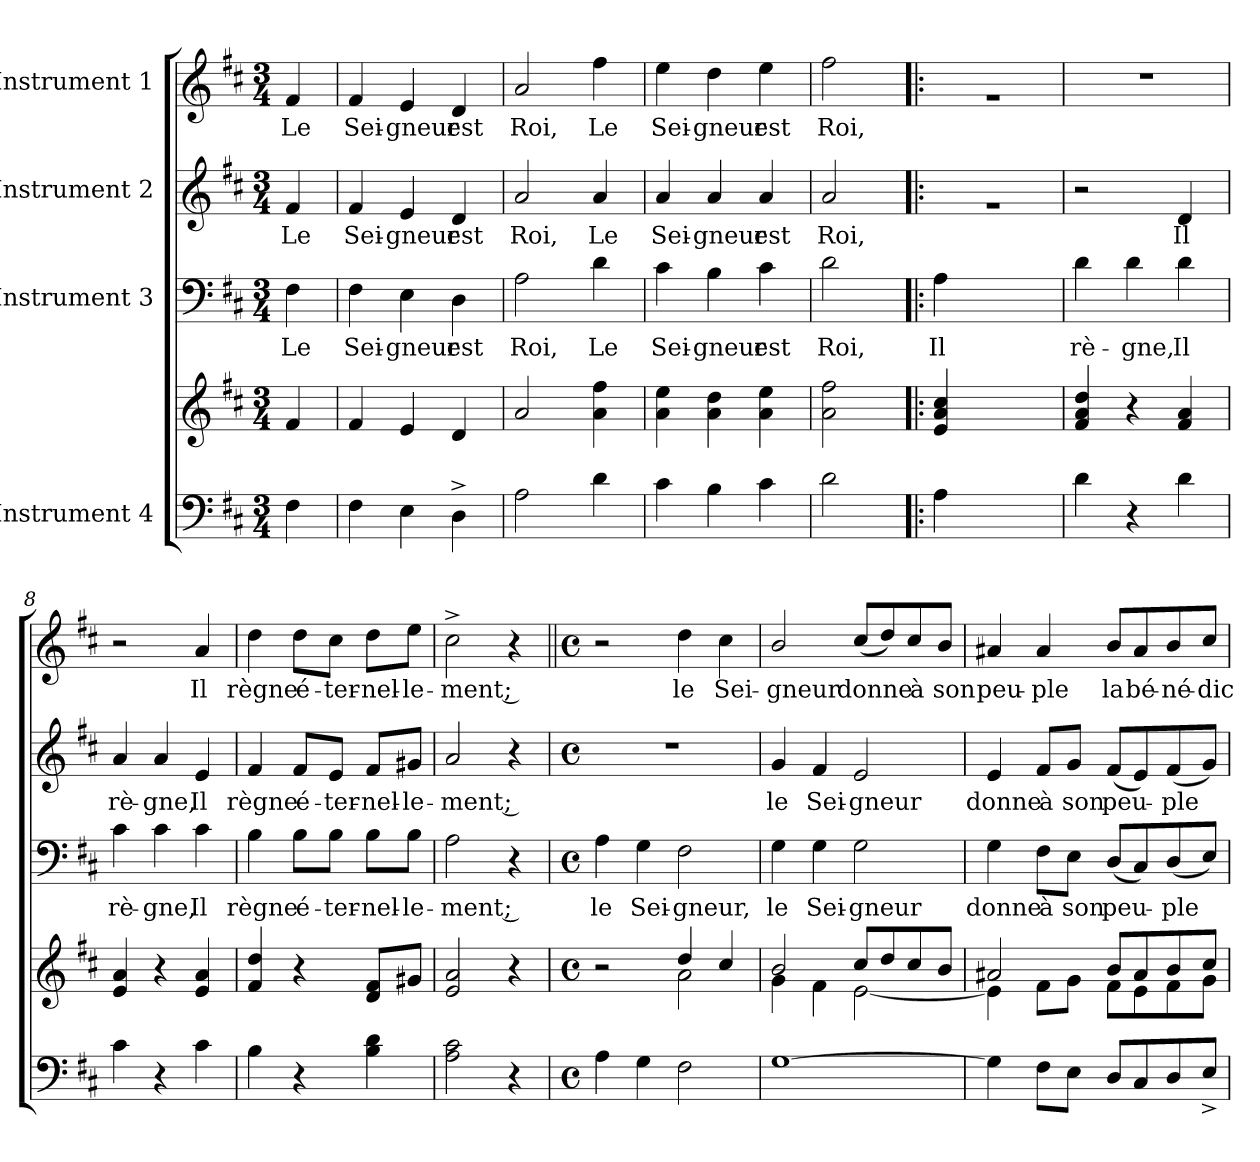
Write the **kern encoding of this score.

**kern	**kern	**kern	**text	**kern	**text	**kern	**text
*part4	*part4	*part3	*part3	*part2	*part2	*part1	*part1
*staff5	*staff4	*staff3	*staff3	*staff2	*staff2	*staff1	*staff1
*I"Instrument 4	*	*I"Instrument 3	*	*I"Instrument 2	*	*I"Instrument 1	*
!!LO:PB:g=z
*stria5	*stria5	*stria5	*	*stria5	*	*stria5	*
*clefF4	*clefG2	*clefF4	*	*clefG2	*	*clefG2	*
*k[f#c#]	*k[f#c#]	*k[f#c#]	*	*k[f#c#]	*	*k[f#c#]	*
*D:	*D:	*D:	*	*D:	*	*D:	*
*M3/4	*M3/4	*M3/4	*	*M3/4	*	*M3/4	*
=1	=1	=1	=1	=1	=1	=1	=1
!	!	!	!LO:LY:b:cj	!	!LO:LY:b:cj	!	!LO:LY:b:cj
4F#\	4f#/	4F#\	Le	4f#/	Le	4f#/	Le
=2	=2	=2	=2	=2	=2	=2	=2
!	!	!	!LO:LY:b	!	!LO:LY:b	!	!LO:LY:b
4F#\	4f#/	4F#\	Sei-	4f#/	Sei-	4f#/	Sei-
!	!	!	!LO:LY:b:cj	!	!LO:LY:b:cj	!	!LO:LY:b:cj
4E\	4e/	4E\	-gneur	4e/	-gneur	4e/	-gneur
!	!	!	!LO:LY:b:cj	!	!LO:LY:b:cj	!	!LO:LY:b:cj
4D^<\	4d/	4D\	est	4d/	est	4d/	est
=3	=3	=3	=3	=3	=3	=3	=3
*^	*^	*	*	*	*	*	*
!	!	!	!	!	!LO:LY:b:cj	!	!LO:LY:b:cj	!	!LO:LY:b:cj
2A\	2ryy	2ryy	2a/	2A\	Roi,	2a/	Roi,	2a/	Roi,
!	!	!	!	!	!LO:LY:b:cj	!	!LO:LY:b:cj	!	!LO:LY:b:cj
4ryy	4d\	4a\ 4ff#\	4ryy	4d\	Le	4a/	Le	4ff#\	Le
=4	=4	=4	=4	=4	=4	=4	=4	=4	=4
!	!	!	!	!	!LO:LY:b	!	!LO:LY:b	!	!LO:LY:b
*v	*v	*	*	*	*	*	*	*	*
*	*v	*v	*	*	*	*	*	*
4c#\	4a\ 4ee\	4c#\	Sei-	4a/	Sei-	4ee\	Sei-
!	!	!	!LO:LY:b:cj	!	!LO:LY:b:cj	!	!LO:LY:b:cj
4B\	4a\ 4dd\	4B\	-gneur	4a/	-gneur	4dd\	-gneur
!	!	!	!LO:LY:b:cj	!	!LO:LY:b:cj	!	!LO:LY:b:cj
4c#\	4a\ 4ee\	4c#\	est	4a/	est	4ee\	est
=5	=5	=5	=5	=5	=5	=5	=5
!	!	!	!LO:LY:b:cj	!	!LO:LY:b:cj	!	!LO:LY:b:cj
2d\	2a\ 2ff#\	2d\	Roi,	2a/	Roi,	2ff#\	Roi,
=6!|:	=6!|:	=6!|:	=6!|:	=6!|:	=6!|:	=6!|:	=6!|:
!	!	!	!LO:LY:b:cj	!LO:N:vis=1	!	!LO:N:vis=1	!
4A\	4a/ 4e/ 4cc#/	4A\	Il	2.ra	.	2.ra	.
2ryy	2ryy	2ryy	.	.	.	.	.
=7	=7	=7	=7	=7	=7	=7	=7
*^	*^	*	*	*	*	*	*
!	!	!	!	!	!LO:LY:b	!	!	!LO:N:vis=1	!
4ryy	4d\	4a/ 4f#/ 4dd/	4ryy	4d\	rè-	2r	.	2.r	.
!	!	!	!	!	!LO:LY:b:cj	!	!	!	!
4r	4ryy	4ryy	4r	4d\	-gne,	.	.	.	.
!	!	!	!	!	!LO:LY:b:cj	!	!LO:LY:b:cj	!	!
4ryy	4d\	4f#/ 4a/	4ryy	4d\	Il	4d/	Il	.	.
=8	=8	=8	=8	=8	=8	=8	=8	=8	=8
!	!	!	!	!	!LO:LY:b	!	!LO:LY:b	!	!
4ryy	4c#\	4e/ 4a/	4ryy	4c#\	rè-	4a/	rè-	2r	.
!	!	!	!	!	!LO:LY:b:cj	!	!LO:LY:b:cj	!	!
4r	4ryy	4ryy	4r	4c#\	-gne,	4a/	-gne,	.	.
!	!	!	!	!	!LO:LY:b:cj	!	!LO:LY:b:cj	!	!LO:LY:b:cj
4ryy	4c#\	4e/ 4a/	4ryy	4c#\	Il	4e/	Il	4a/	Il
=9	=9	=9	=9	=9	=9	=9	=9	=9	=9
!	!	!	!	!	!LO:LY:b:cj	!	!LO:LY:b:cj	!	!LO:LY:b:cj
*v	*v	*	*	*	*	*	*	*	*
*	*v	*v	*	*	*	*	*	*
4B\	4dd/ 4f#/	4B\	règne	4f#/	règne	4dd\	règne
!	!	!	!LO:LY:b	!	!LO:LY:b	!	!LO:LY:b
4r	4r	8B\L	é-	8f#/L	é-	8dd\L	é-
!	!	!	!LO:LY:b:cj	!	!LO:LY:b:cj	!	!LO:LY:b:cj
.	.	8B\J	-ter-	8e/J	-ter-	8cc#\J	-ter-
!	!	!	!LO:LY:b:cj	!	!LO:LY:b:cj	!	!LO:LY:b:cj
4B\ 4d\	8d/ 8f#/L	8B\L	-nel-	8f#/L	-nel-	8dd\L	-nel-
!	!	!	!LO:LY:b:rj	!	!LO:LY:b:rj	!	!LO:LY:b:rj
.	8g#X/J	8B\J	-le-	8g#X/J	-le-	8ee\J	-le-
=10	=10	=10	=10	=10	=10	=10	=10
*^	*^	*	*	*	*	*	*
!	!	!	!	!	!LO:LY:b:cj	!	!LO:LY:b:cj	!	!LO:LY:b:cj
2ryy	2A\ 2c#\	2e/ 2a/	2ryy	2A\	-ment ;	2a/	-ment ;	2cc#^<\	-ment ;
4r	4ryy	4ryy	4r	4r	.	4r	.	4r	.
*v	*v	*	*	*	*	*	*	*	*
!!LO:LB:g=z
=11	=11	=11	=11	=11||	=11	=11||	=11||	=11||
*M4/4	*M4/4	*	*M4/4	*	*M4/4	*	*M4/4	*
*met(c)	*met(c)	*	*met(c)	*	*met(c)	*	*met(c)	*
*^	*	*	*	*	*	*	*	*
!	!	!	!	!	!LO:LY:b:cj	!	!	!	!
*v	*v	*	*	*	*	*	*	*	*
4A\	2ryy	2r	4A\	le	1r	.	2r	.
!	!	!	!	!LO:LY:b	!	!	!	!
4G\	.	.	4G\	Sei-	.	.	.	.
!	!	!	!	!LO:LY:b:cj	!	!	!	!LO:LY:b:cj
2F#\	4dd/	2a\	2F#\	-gneur,	.	.	4dd\	le
!	!	!	!	!	!	!	!	!LO:LY:b:cj
.	4cc#/	.	.	.	.	.	4cc#\	Sei-
=12	=12	=12	=12	=12	=12	=12	=12	=12
!	!	!	!	!LO:LY:b:cj	!	!LO:LY:b:cj	!	!LO:LY:b:cj
[>1G	2b/	4g\	4G\	le	4g/	le	2b/	-gneur
!	!	!	!	!LO:LY:b	!	!LO:LY:b	!	!
.	.	4f#\	4G\	Sei-	4f#/	Sei-	.	.
!	!	!	!	!LO:LY:b:cj	!	!LO:LY:b:cj	!	!LO:LY:b
.	8cc#/L	[<2e\	2G\	-gneur	2e/	-gneur	(<8cc#/L	donne
.	8dd/	.	.	.	.	.	8dd/)	.
!	!	!	!	!	!	!	!	!LO:LY:b:cj
.	8cc#/	.	.	.	.	.	8cc#/	à
!	!	!	!	!	!	!	!	!LO:LY:b:cj
.	8b/J	.	.	.	.	.	8b/J	son
=13	=13	=13	=13	=13	=13	=13	=13	=13
!	!	!	!	!LO:LY:b:cj	!	!LO:LY:b:cj	!	!LO:LY:b:cj
4G\]	2a#X/	4e\]	4G\	donne	4e/	donne	4a#X/	peu-
!	!	!	!	!LO:LY:b:cj	!	!LO:LY:b:cj	!	!LO:LY:b:cj
8F#\L	.	8f#\L	8F#\L	à	8f#/L	à	4a#/	-ple
!	!	!	!	!LO:LY:b:cj	!	!LO:LY:b:cj	!	!
8E\J	.	8g\J	8E\J	son	8g/J	son	.	.
!	!	!	!	!LO:LY:b	!	!LO:LY:b	!	!LO:LY:b:cj
8D/L	8b/L	8f#\L	(>8D/L	peu-	(<8f#/L	peu-	8b/L	la
!	!	!	!	!	!	!	!	!LO:LY:b:cj
8C#/	8a#/	8e\	8C#/)	.	8e/)	.	8a#/	bé-
!	!	!	!	!LO:LY:b:cj	!	!LO:LY:b:cj	!	!LO:LY:b:cj
8D/	8b/	8f#\	(<8D/	-ple	(<8f#/	-ple	8b/	-né-
!	!	!	!	!	!	!	!	!LO:LY:b:cj
8E^>/J	8cc#/J	8g\J	8E/J)	.	8g/J)	.	8cc#/J	-dic-
*	*v	*v	*	*	*	*	*	*
=	=	=	=	=	=	=	=
*-	*-	*-	*-	*-	*-	*-	*-
